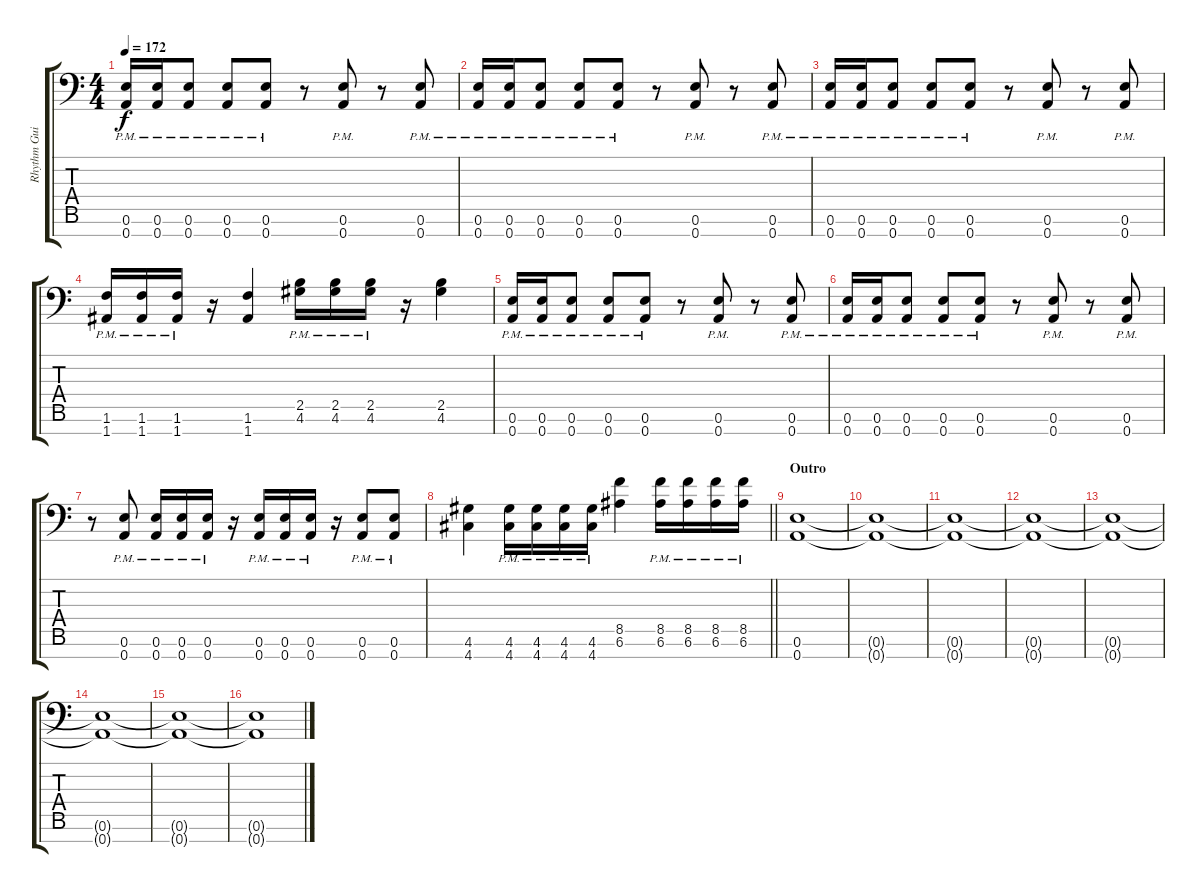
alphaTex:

\track ("Rhythm Guitar 1" "Rhythm Gui") {instrument distortionguitar}
\staff {score tabs}
\tuning (E4 B3 G3 D3 A2 E2 A1) {hide}
\ts (4 4)
\tempo 172
\clef f4
\ks c
(0.6{pm} 0.7{pm}).16{dy f} (0.6{pm} 0.7{pm}).16 (0.6{pm} 0.7{pm}).8 (0.6{pm} 0.7{pm}).8 (0.6{pm} 0.7{pm}).8 r.8 (0.6{pm} 0.7{pm}).8 r.8 (0.6{pm} 0.7{pm}).8 |
(0.6{pm} 0.7{pm}).16 (0.6{pm} 0.7{pm}).16 (0.6{pm} 0.7{pm}).8 (0.6{pm} 0.7{pm}).8 (0.6{pm} 0.7{pm}).8 r.8 (0.6{pm} 0.7{pm}).8 r.8 (0.6{pm} 0.7{pm}).8 |
(0.6{pm} 0.7{pm}).16 (0.6{pm} 0.7{pm}).16 (0.6{pm} 0.7{pm}).8 (0.6{pm} 0.7{pm}).8 (0.6{pm} 0.7{pm}).8 r.8 (0.6{pm} 0.7{pm}).8 r.8 (0.6{pm} 0.7{pm}).8 |
(1.6{pm} 1.7{pm}).16 (1.6{pm} 1.7{pm}).16 (1.6{pm} 1.7{pm}).16 r.16 (1.6 1.7).4 (2.5{pm} 4.6{pm}).16 (2.5{pm} 4.6{pm}).16 (2.5{pm} 4.6{pm}).16 r.16 (2.5 4.6).4 |
(0.6{pm} 0.7{pm}).16 (0.6{pm} 0.7{pm}).16 (0.6{pm} 0.7{pm}).8 (0.6{pm} 0.7{pm}).8 (0.6{pm} 0.7{pm}).8 r.8 (0.6{pm} 0.7{pm}).8 r.8 (0.6{pm} 0.7{pm}).8 |
(0.6{pm} 0.7{pm}).16 (0.6{pm} 0.7{pm}).16 (0.6{pm} 0.7{pm}).8 (0.6{pm} 0.7{pm}).8 (0.6{pm} 0.7{pm}).8 r.8 (0.6{pm} 0.7{pm}).8 r.8 (0.6{pm} 0.7{pm}).8 |
r.8 (0.6{pm} 0.7{pm}).8 (0.6{pm} 0.7{pm}).16 (0.6{pm} 0.7{pm}).16 (0.6{pm} 0.7{pm}).16 r.16 (0.6{pm} 0.7{pm}).16 (0.6{pm} 0.7).16 (0.6{pm} 0.7{pm}).16 r.16 (0.6{pm} 0.7{pm}).8 (0.6{pm} 0.7{pm}).8 |
\barLineRight lightlight
(4.6 4.7).4 (4.6{pm} 4.7{pm}).16 (4.6{pm} 4.7{pm}).16 (4.6{pm} 4.7{pm}).16 (4.6{pm} 4.7{pm}).16 (8.5 6.6).4 (8.5{pm} 6.6{pm}).16 (8.5{pm} 6.6{pm}).16 (8.5{pm} 6.6{pm}).16 (8.5{pm} 6.6{pm}).16 |
\section ("" "Outro")
(0.6 0.7).1 |
(0.6{t} 0.7{t}).1 |
(0.6{t} 0.7{t}).1 |
(0.6{t} 0.7{t}).1 |
(0.6{t} 0.7{t}).1 |
(0.6{t} 0.7{t}).1 |
(0.6{t} 0.7{t}).1 |
(0.6{t} 0.7{t}).1
